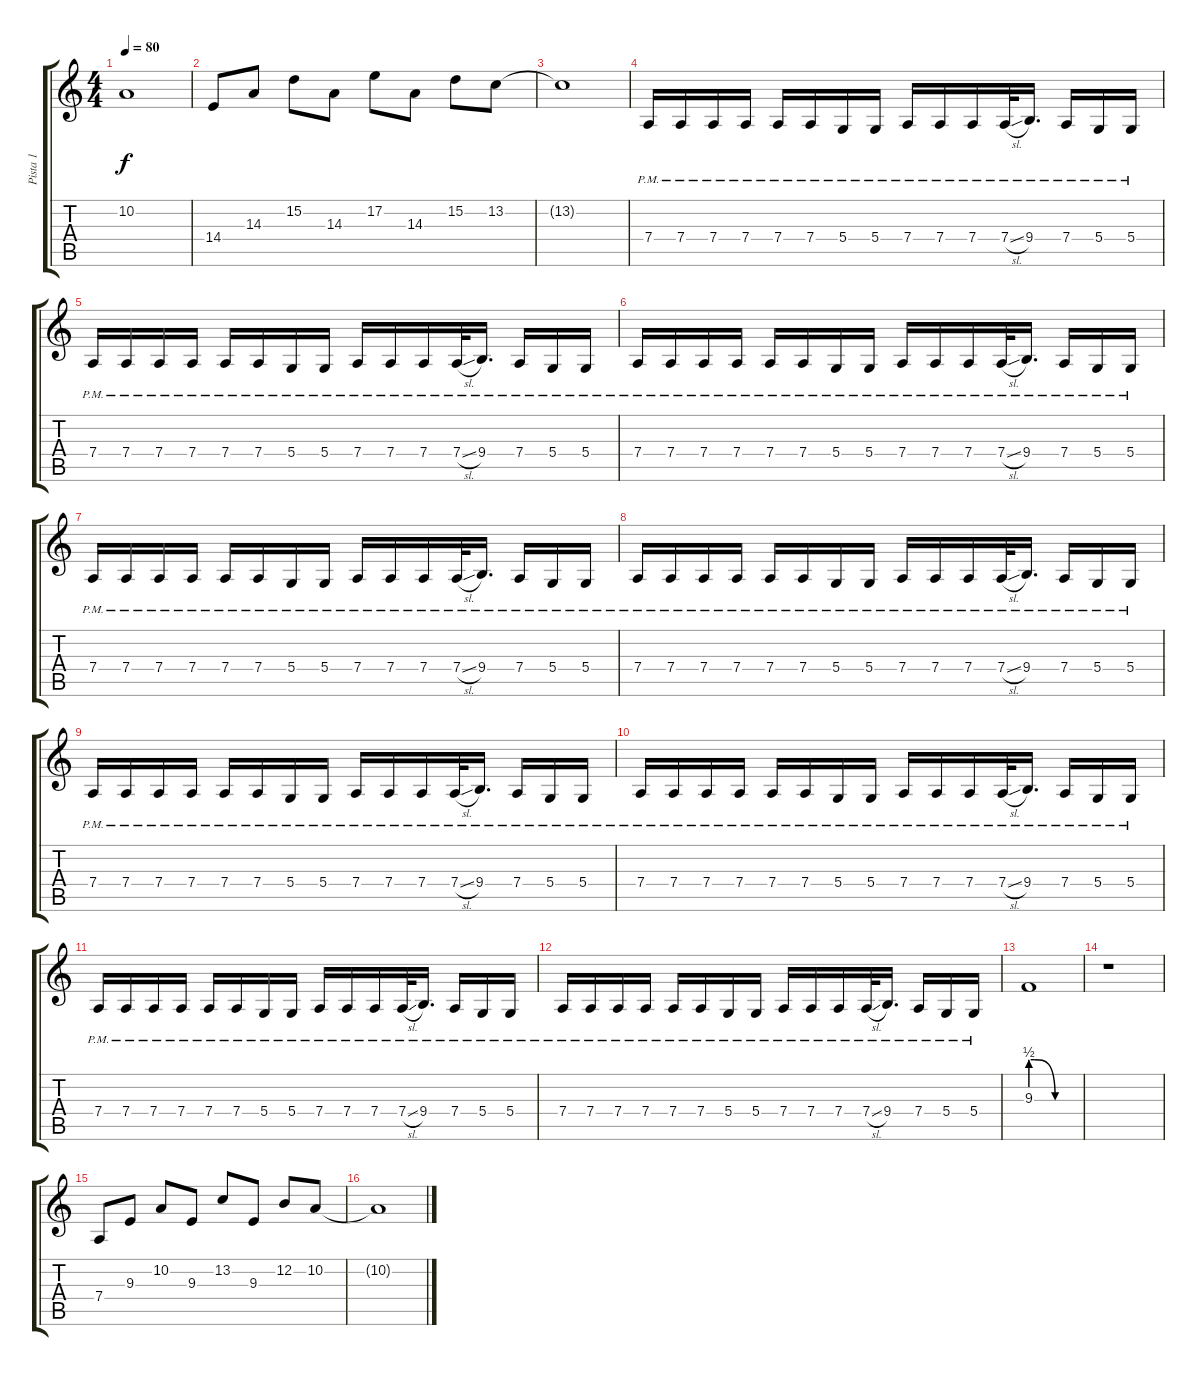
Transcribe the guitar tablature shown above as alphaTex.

\track ("Pista 1" "Pista 1") {instrument lead2sawtooth}
\staff {score tabs}
\tuning (E4 B3 G3 D3 A2 E2) {hide}
\ts (4 4)
\tempo 80
\clef g2
\ks c
10.2{t}.1{dy f} |
14.4.8 14.3.8 15.2.8 14.3.8 17.2.8 14.3.8 15.2.8 13.2.8 |
13.2{t}.1 |
7.4{pm}.16{instrument lead2sawtooth} 7.4{pm}.16 7.4{pm}.16 7.4{pm}.16 7.4{pm}.16 7.4{pm}.16 5.4{pm}.16 5.4{pm}.16 7.4{pm}.16 7.4{pm}.16 7.4{pm}.16 7.4{sl pm}.32 9.4{pm}.16{d} 7.4{pm}.16 5.4{pm}.16 5.4{pm}.16 |
7.4{pm}.16 7.4{pm}.16 7.4{pm}.16 7.4{pm}.16 7.4{pm}.16 7.4{pm}.16 5.4{pm}.16 5.4{pm}.16 7.4{pm}.16 7.4{pm}.16 7.4{pm}.16 7.4{sl pm}.32 9.4{pm}.16{d} 7.4{pm}.16 5.4{pm}.16 5.4{pm}.16 |
7.4{pm}.16{volume 9} 7.4{pm}.16 7.4{pm}.16 7.4{pm}.16 7.4{pm}.16 7.4{pm}.16 5.4{pm}.16 5.4{pm}.16 7.4{pm}.16 7.4{pm}.16 7.4{pm}.16 7.4{sl pm}.32 9.4{pm}.16{d} 7.4{pm}.16 5.4{pm}.16 5.4{pm}.16 |
7.4{pm}.16 7.4{pm}.16 7.4{pm}.16 7.4{pm}.16 7.4{pm}.16 7.4{pm}.16 5.4{pm}.16 5.4{pm}.16 7.4{pm}.16 7.4{pm}.16 7.4{pm}.16 7.4{sl pm}.32 9.4{pm}.16{d} 7.4{pm}.16 5.4{pm}.16 5.4{pm}.16 |
7.4{pm}.16 7.4{pm}.16 7.4{pm}.16 7.4{pm}.16 7.4{pm}.16 7.4{pm}.16 5.4{pm}.16 5.4{pm}.16 7.4{pm}.16 7.4{pm}.16 7.4{pm}.16 7.4{sl pm}.32 9.4{pm}.16{d} 7.4{pm}.16 5.4{pm}.16 5.4{pm}.16 |
7.4{pm}.16 7.4{pm}.16 7.4{pm}.16 7.4{pm}.16 7.4{pm}.16 7.4{pm}.16 5.4{pm}.16 5.4{pm}.16 7.4{pm}.16 7.4{pm}.16 7.4{pm}.16 7.4{sl pm}.32 9.4{pm}.16{d} 7.4{pm}.16 5.4{pm}.16 5.4{pm}.16 |
7.4{pm}.16 7.4{pm}.16 7.4{pm}.16 7.4{pm}.16 7.4{pm}.16 7.4{pm}.16 5.4{pm}.16 5.4{pm}.16 7.4{pm}.16 7.4{pm}.16 7.4{pm}.16 7.4{sl pm}.32 9.4{pm}.16{d} 7.4{pm}.16 5.4{pm}.16 5.4{pm}.16 |
7.4{pm}.16 7.4{pm}.16 7.4{pm}.16 7.4{pm}.16 7.4{pm}.16 7.4{pm}.16 5.4{pm}.16 5.4{pm}.16 7.4{pm}.16 7.4{pm}.16 7.4{pm}.16 7.4{sl pm}.32 9.4{pm}.16{d} 7.4{pm}.16 5.4{pm}.16 5.4{pm}.16 |
7.4{pm}.16 7.4{pm}.16 7.4{pm}.16 7.4{pm}.16 7.4{pm}.16 7.4{pm}.16 5.4{pm}.16 5.4{pm}.16 7.4{pm}.16 7.4{pm}.16 7.4{pm}.16 7.4{sl pm}.32 9.4{pm}.16{d} 7.4{pm}.16 5.4{pm}.16 5.4{pm}.16 |
9.3{be (custom 0 2 5 2 30 0 60 0)}.1{volume 13 instrument distortionguitar} |
r.1 |
7.4.8 9.3.8 10.2.8 9.3.8 13.2.8 9.3.8 12.2.8 10.2.8 |
10.2{t}.1
